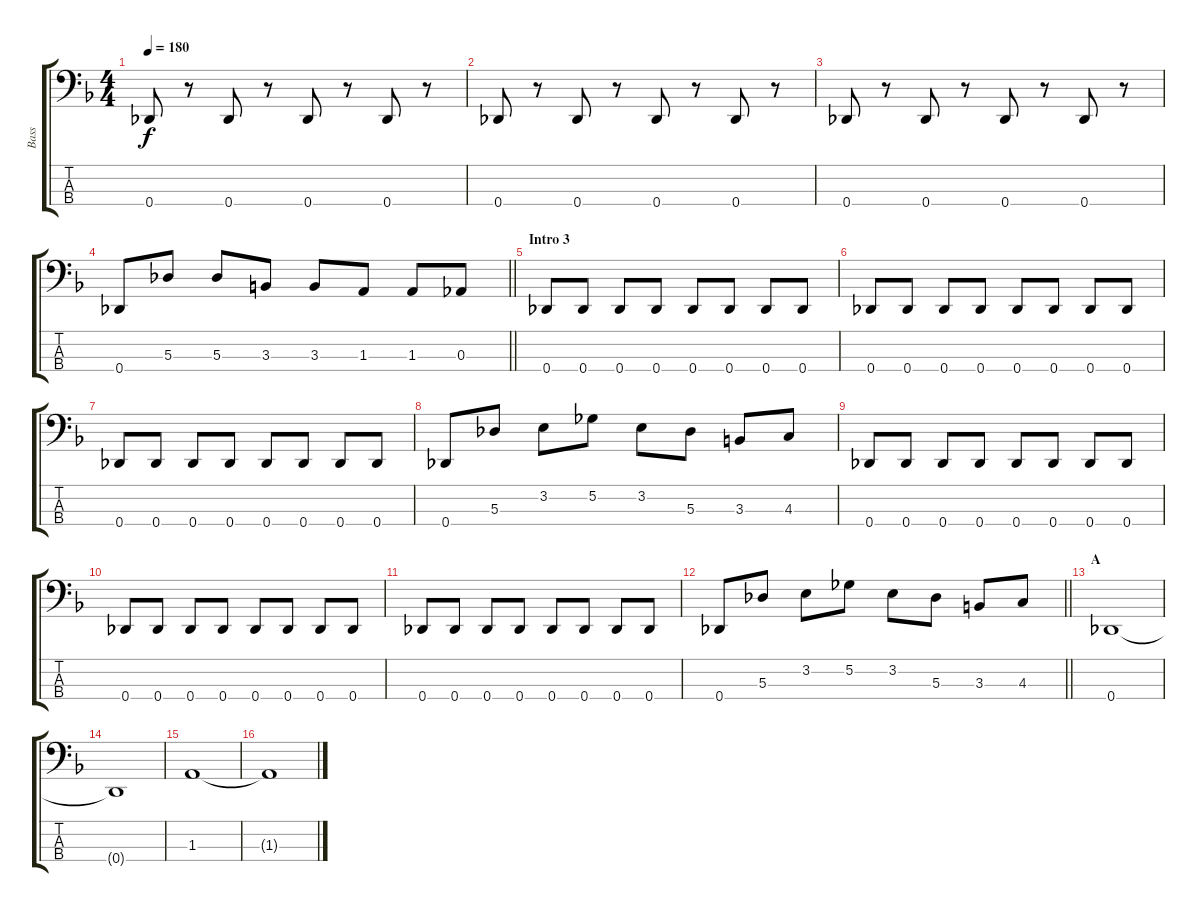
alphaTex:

\track ("Bass" "Bass") {instrument electricbasspick}
\staff {score tabs}
\tuning (Gb2 Db2 Ab1 Db1) {hide}
\ts (4 4)
\tempo 180
\clef f4
\ks f
0.4.8{dy f} r.8 0.4.8 r.8 0.4.8 r.8 0.4.8 r.8 |
0.4.8 r.8 0.4.8 r.8 0.4.8 r.8 0.4.8 r.8 |
0.4.8 r.8 0.4.8 r.8 0.4.8 r.8 0.4.8 r.8 |
\barLineRight lightlight
0.4.8 5.3.8 5.3.8 3.3.8 3.3.8 1.3.8 1.3.8 0.3.8 |
\section ("" "Intro 3")
0.4.8 0.4.8 0.4.8 0.4.8 0.4.8 0.4.8 0.4.8 0.4.8 |
0.4.8 0.4.8 0.4.8 0.4.8 0.4.8 0.4.8 0.4.8 0.4.8 |
0.4.8 0.4.8 0.4.8 0.4.8 0.4.8 0.4.8 0.4.8 0.4.8 |
0.4.8 5.3.8 3.2.8 5.2.8 3.2.8 5.3.8 3.3.8 4.3.8 |
0.4.8 0.4.8 0.4.8 0.4.8 0.4.8 0.4.8 0.4.8 0.4.8 |
0.4.8 0.4.8 0.4.8 0.4.8 0.4.8 0.4.8 0.4.8 0.4.8 |
0.4.8 0.4.8 0.4.8 0.4.8 0.4.8 0.4.8 0.4.8 0.4.8 |
\barLineRight lightlight
0.4.8 5.3.8 3.2.8 5.2.8 3.2.8 5.3.8 3.3.8 4.3.8 |
\section ("" "A")
0.4.1 |
0.4{t}.1 |
1.3.1 |
1.3{t}.1
